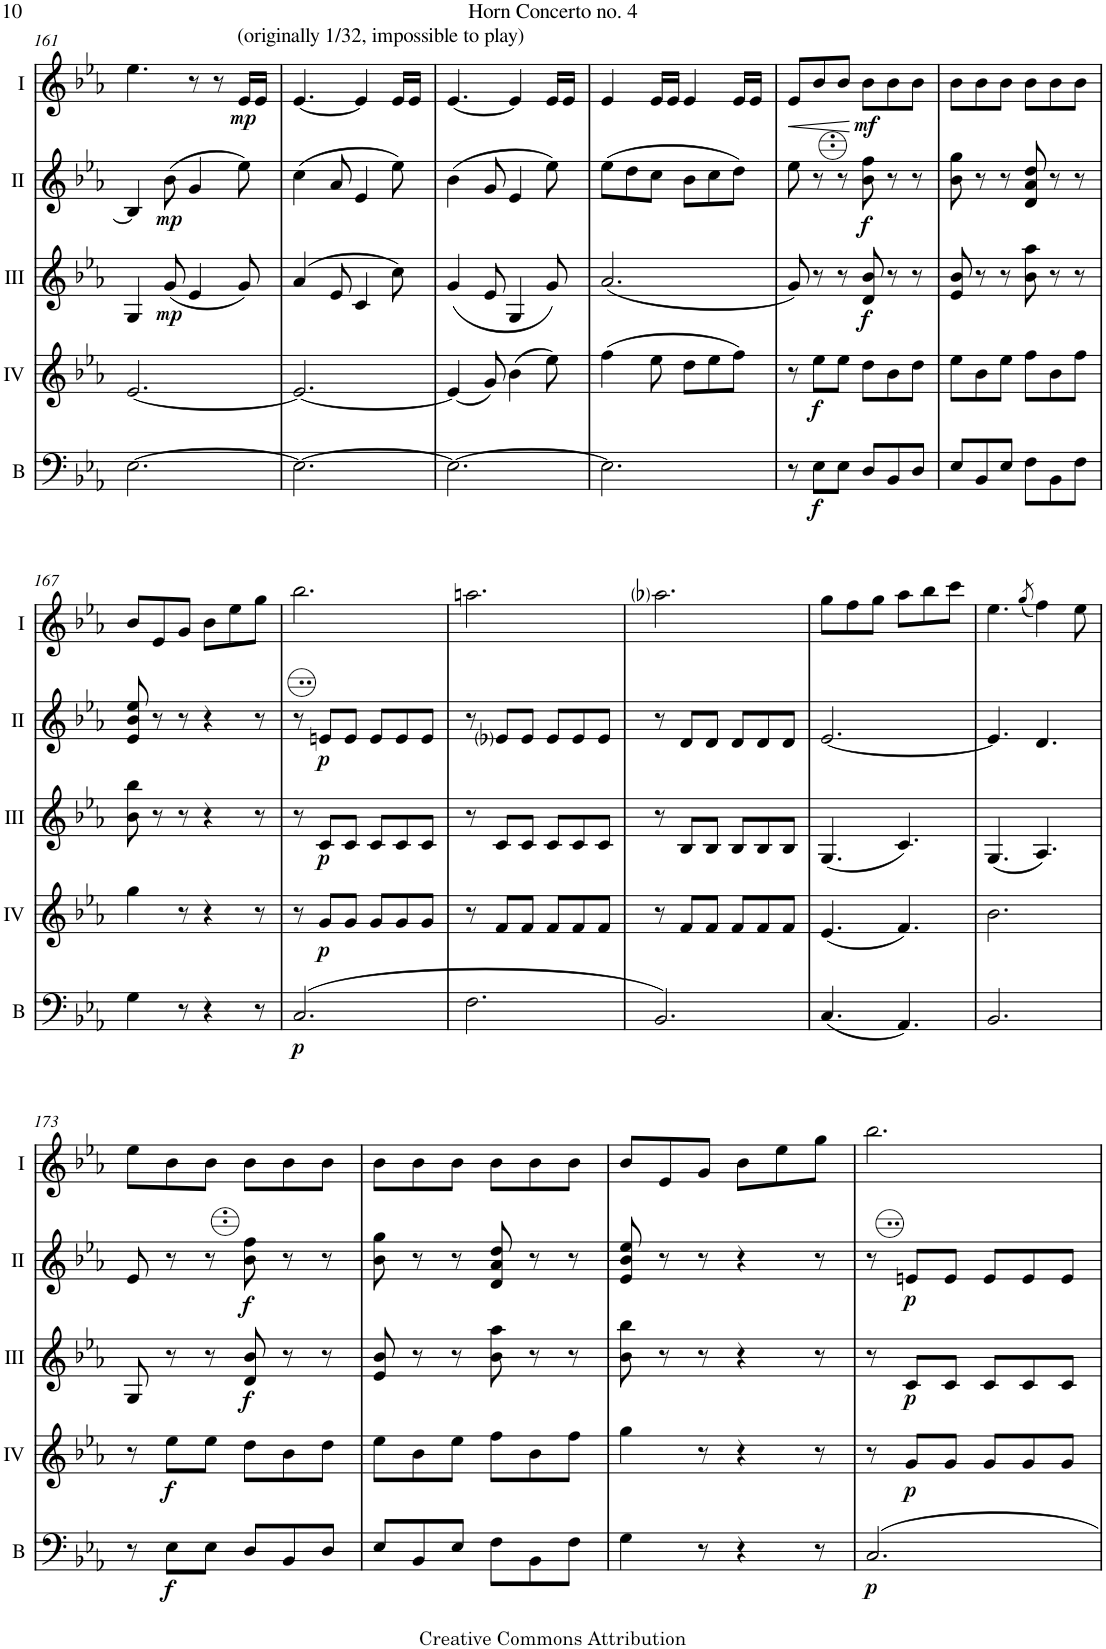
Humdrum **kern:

**kern	**dynam	**kern	**dynam	**kern	**dynam	**kern	**dynam	**kern	**dynam
*part5	*part5	*part4	*part4	*part3	*part3	*part2	*part2	*part1	*part1
*staff5	*staff5	*staff4	*staff4	*staff3	*staff3	*staff2	*staff2	*staff1	*staff1
*I"Bass	*	*I"Acc. 4	*	*I"Acc. 3	*	*I"Acc. 2	*	*I"Acc. 1	*
*I'B	*	*	*	*	*	*	*	*	*
!!LO:PB:g=z
*clefF4	*	*clefG2	*	*clefG2	*	*clefG2	*	*clefG2	*
*Trd7c12	*	*Trd7c12	*	*	*	*	*	*Trd7c12	*
*k[b-e-a-]	*	*k[b-e-a-]	*	*k[b-e-a-]	*	*k[b-e-a-]	*	*k[b-e-a-]	*
*M6/8	*	*M6/8	*	*M6/8	*	*M6/8	*	*M6/8	*
=161	=161	=161	=161	=161	=161	=161	=161	=161	=161
[2.E-\	.	[2.e-/	.	4G/	.	4B-/]	.	4.ee-\	.
!	!	!	!	!	!LO:DY:b	!	!LO:DY:b	!	!
.	.	.	.	(8g/	mp	(8b-\	mp	.	.
.	.	.	.	4e-/	.	4g/	.	8r	.
.	.	.	.	.	.	.	.	8r	.
!	!	!	!	!	!	!	!	!LO:TX:a:t=(originally 1/32, impossible to play)	!
!	!	!	!	!	!	!	!	!	!LO:DY:b
.	.	.	.	8g/)	.	8ee-\)	.	16e-/LL	mp
.	.	.	.	.	.	.	.	16e-/JJ	.
=162	=162	=162	=162	=162	=162	=162	=162	=162	=162
2.E-\_	.	2.e-/_	.	(4a-/	.	(4cc\	.	[4.e-/	.
.	.	.	.	8e-/	.	8a-/	.	.	.
.	.	.	.	4c/	.	4e-/	.	4e-/]	.
.	.	.	.	8cc\)	.	8ee-\)	.	16e-/LL	.
.	.	.	.	.	.	.	.	16e-/JJ	.
=163	=163	=163	=163	=163	=163	=163	=163	=163	=163
2.E-\_	.	(4e-/]	.	(4g/	.	(4b-\	.	[4.e-/	.
.	.	8g/)	.	8e-/	.	8g/	.	.	.
.	.	(4b-\	.	4G/	.	4e-/	.	4e-/]	.
.	.	8ee-\)	.	8g/)	.	8ee-\)	.	16e-/LL	.
.	.	.	.	.	.	.	.	16e-/JJ	.
=164	=164	=164	=164	=164	=164	=164	=164	=164	=164
2.E-\]	.	(4ff\	.	(2.a-/	.	(8ee-\L	.	4e-/	.
.	.	.	.	.	.	8dd\	.	.	.
.	.	8ee-\	.	.	.	8cc\J	.	16e-/LL	.
.	.	.	.	.	.	.	.	16e-/JJ	.
.	.	8dd\L	.	.	.	8b-\L	.	4e-/	.
.	.	8ee-\	.	.	.	8cc\	.	.	.
.	.	8ff\J)	.	.	.	8dd\J)	.	16e-/LL	.
.	.	.	.	.	.	.	.	16e-/JJ	.
=165	=165	=165	=165	=165	=165	=165	=165	=165	=165
!	!	!	!	!	!	!	!	!	!LO:HP:b
8r	.	8r	.	8g/)	.	8ee-\	.	8e-/L	<
!	!LO:DY:b	!	!LO:DY:b	!	!	!	!	!	!
8E-\L	f	8ee-\L	f	8r	.	8r	.	8b-/	.
8E-\J	.	8ee-\J	.	8r	.	8r	.	8b-/J	.
!	!	!	!	!	!LO:DY:b	!	!LO:DY:b	!	!LO:DY:n=1:b
8D/L	.	8dd\L	.	8d/ 8b-/	f	8b-\ 8ff\	f	8b-\L	[ mf
8BB-/	.	8b-\	.	8r	.	8r	.	8b-\	.
8D/J	.	8dd\J	.	8r	.	8r	.	8b-\J	.
=166	=166	=166	=166	=166	=166	=166	=166	=166	=166
8E-/L	.	8ee-\L	.	8e-/ 8b-/	.	8b-\ 8gg\	.	8b-\L	.
8BB-/	.	8b-\	.	8r	.	8r	.	8b-\	.
8E-/J	.	8ee-\J	.	8r	.	8r	.	8b-\J	.
8F\L	.	8ff\L	.	8b-\ 8aa-\	.	8d/ 8a-/ 8dd/	.	8b-\L	.
8BB-\	.	8b-\	.	8r	.	8r	.	8b-\	.
8F\J	.	8ff\J	.	8r	.	8r	.	8b-\J	.
!!LO:LB:g=z
=167	=167	=167	=167	=167	=167	=167	=167	=167	=167
4G\	.	4gg\	.	8b-\ 8bb-\	.	8e-/ 8b-/ 8ee-/	.	8b-/L	.
.	.	.	.	8r	.	8r	.	8e-/	.
8r	.	8r	.	8r	.	8r	.	8g/J	.
4r	.	4r	.	4r	.	4r	.	8b-\L	.
.	.	.	.	.	.	.	.	8ee-\	.
8r	.	8r	.	8r	.	8r	.	8gg\J	.
=168	=168	=168	=168	=168	=168	=168	=168	=168	=168
!	!LO:DY:b	!	!	!	!	!	!	!	!
(2.C/	p	8r	.	8r	.	8r	.	2.bb-\	.
!	!	!	!LO:DY:b	!	!LO:DY:b	!	!LO:DY:b	!	!
.	.	8g/L	p	8c/L	p	8en/L	p	.	.
.	.	8g/J	.	8c/J	.	8e/J	.	.	.
.	.	8g/L	.	8c/L	.	8e/L	.	.	.
.	.	8g/	.	8c/	.	8e/	.	.	.
.	.	8g/J	.	8c/J	.	8e/J	.	.	.
=169	=169	=169	=169	=169	=169	=169	=169	=169	=169
2.F\	.	8r	.	8r	.	8r	.	2.aan\	.
.	.	8f/L	.	8c/L	.	8e-i/L	.	.	.
.	.	8f/J	.	8c/J	.	8e-/J	.	.	.
.	.	8f/L	.	8c/L	.	8e-/L	.	.	.
.	.	8f/	.	8c/	.	8e-/	.	.	.
.	.	8f/J	.	8c/J	.	8e-/J	.	.	.
=170	=170	=170	=170	=170	=170	=170	=170	=170	=170
2.BB-/)	.	8r	.	8r	.	8r	.	2.aa-i\	.
.	.	8f/L	.	8B-/L	.	8d/L	.	.	.
.	.	8f/J	.	8B-/J	.	8d/J	.	.	.
.	.	8f/L	.	8B-/L	.	8d/L	.	.	.
.	.	8f/	.	8B-/	.	8d/	.	.	.
.	.	8f/J	.	8B-/J	.	8d/J	.	.	.
=171	=171	=171	=171	=171	=171	=171	=171	=171	=171
(4.C/	.	(4.e-/	.	(4.G/	.	[2.e-/	.	8gg\L	.
.	.	.	.	.	.	.	.	8ff\	.
.	.	.	.	.	.	.	.	8gg\J	.
4.AA-/)	.	4.f/)	.	4.c/)	.	.	.	8aa-\L	.
.	.	.	.	.	.	.	.	8bb-\	.
.	.	.	.	.	.	.	.	8ccc\J	.
=172	=172	=172	=172	=172	=172	=172	=172	=172	=172
2.BB-/	.	2.b-\	.	(4.G/	.	4.e-/]	.	4.ee-\	.
.	.	.	.	.	.	.	.	(8qgg/	.
.	.	.	.	4.A-/)	.	4.d/	.	4ff\)	.
.	.	.	.	.	.	.	.	8ee-\	.
!!LO:LB:g=z
=173	=173	=173	=173	=173	=173	=173	=173	=173	=173
8r	.	8r	.	8G/	.	8e-/	.	8ee-\L	.
!	!LO:DY:b	!	!LO:DY:b	!	!	!	!	!	!
8E-\L	f	8ee-\L	f	8r	.	8r	.	8b-\	.
8E-\J	.	8ee-\J	.	8r	.	8r	.	8b-\J	.
!	!	!	!	!	!LO:DY:b	!	!LO:DY:b	!	!
8D/L	.	8dd\L	.	8d/ 8b-/	f	8b-\ 8ff\	f	8b-\L	.
8BB-/	.	8b-\	.	8r	.	8r	.	8b-\	.
8D/J	.	8dd\J	.	8r	.	8r	.	8b-\J	.
=174	=174	=174	=174	=174	=174	=174	=174	=174	=174
8E-/L	.	8ee-\L	.	8e-/ 8b-/	.	8b-\ 8gg\	.	8b-\L	.
8BB-/	.	8b-\	.	8r	.	8r	.	8b-\	.
8E-/J	.	8ee-\J	.	8r	.	8r	.	8b-\J	.
8F\L	.	8ff\L	.	8b-\ 8aa-\	.	8d/ 8a-/ 8dd/	.	8b-\L	.
8BB-\	.	8b-\	.	8r	.	8r	.	8b-\	.
8F\J	.	8ff\J	.	8r	.	8r	.	8b-\J	.
=175	=175	=175	=175	=175	=175	=175	=175	=175	=175
4G\	.	4gg\	.	8b-\ 8bb-\	.	8e-/ 8b-/ 8ee-/	.	8b-/L	.
.	.	.	.	8r	.	8r	.	8e-/	.
8r	.	8r	.	8r	.	8r	.	8g/J	.
4r	.	4r	.	4r	.	4r	.	8b-\L	.
.	.	.	.	.	.	.	.	8ee-\	.
8r	.	8r	.	8r	.	8r	.	8gg\J	.
=176	=176	=176	=176	=176	=176	=176	=176	=176	=176
!	!LO:DY:b	!	!	!	!	!	!	!	!
2.C/	p	8r	.	8r	.	8r	.	2.bb-\	.
!	!	!	!LO:DY:b	!	!LO:DY:b	!	!LO:DY:b	!	!
.	.	8g/L	p	8c/L	p	8en/L	p	.	.
.	.	8g/J	.	8c/J	.	8e/J	.	.	.
.	.	8g/L	.	8c/L	.	8e/L	.	.	.
.	.	8g/	.	8c/	.	8e/	.	.	.
.	.	8g/J	.	8c/J	.	8e/J	.	.	.
=	=	=	=	=	=	=	=	=	=
*-	*-	*-	*-	*-	*-	*-	*-	*-	*-
